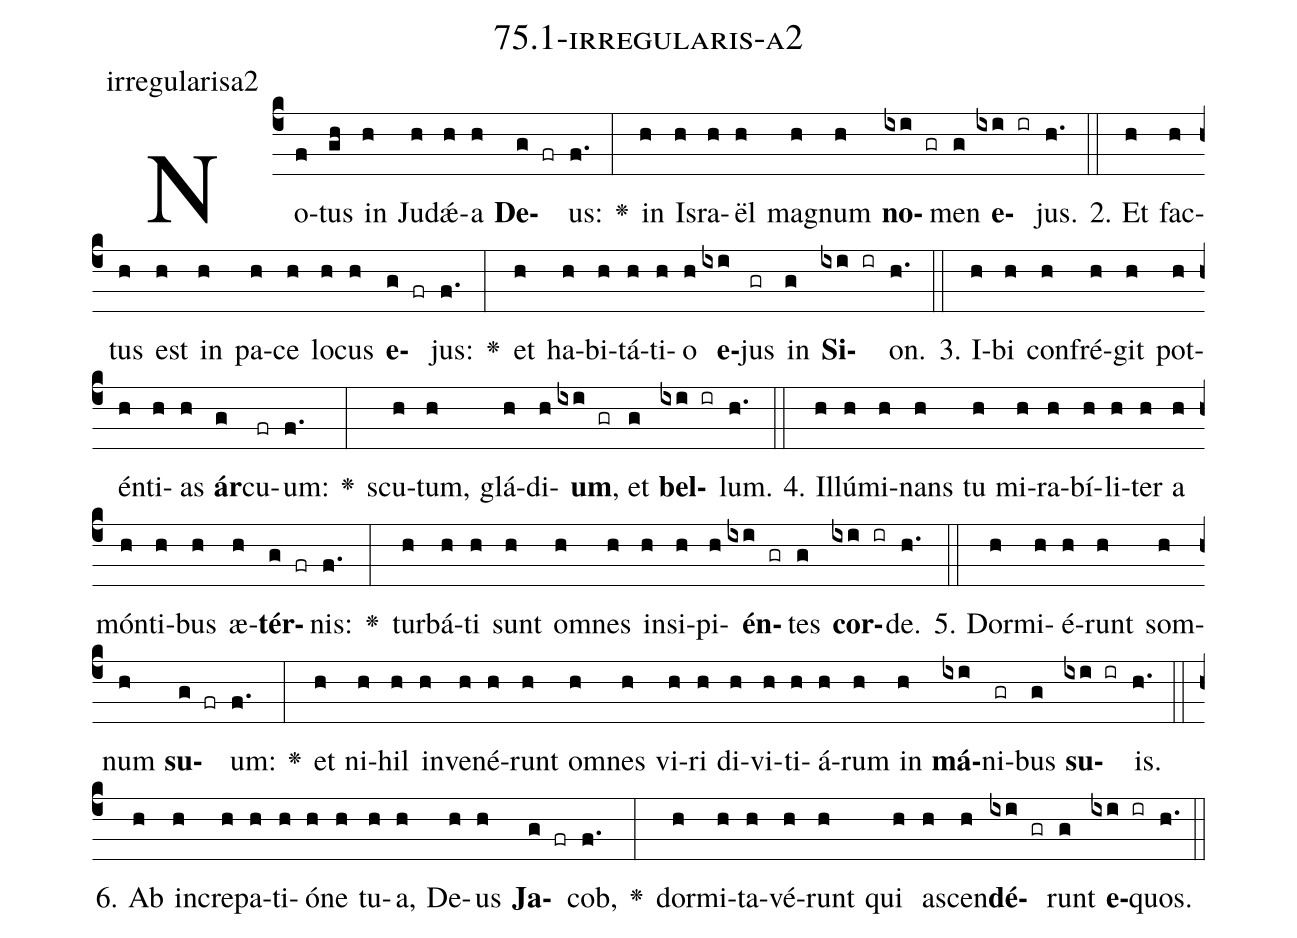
name: 75.1-irregularis-a2;
annotation: irregularisa2;
%%
(c4)No(f)tus(gh) in(h) Ju(h)dǽ(h)a(h) <b>De</b>(g fr)us:(f.) <v>\greheightstar</v>(:) in(h) Is(h)ra(h)ël(h) ma(h)gnum(h) <b>no</b>(ixi gr)men(g) <b>e</b>(ixi ir)jus.(h.) (::)
2. Et(h) fac(h)tus(h) est(h) in(h) pa(h)ce(h) lo(h)cus(h) <b>e</b>(g fr)jus:(f.) <v>\greheightstar</v>(:) et(h) ha(h)bi(h)tá(h)ti(h)o(h) <b>e</b>(ixi)jus(gr) in(g) <b>Si</b>(ixi ir)on.(h.) (::)
3. I(h)bi(h) con(h)fré(h)git(h) pot(h)én(h)ti(h)as(h) <b>ár</b>(g)cu(fr)um:(f.) <v>\greheightstar</v>(:) scu(h)tum,(h) glá(h)di(h)<b>um</b>,(ixi gr) et(g) <b>bel</b>(ixi ir)lum.(h.) (::)
4. Il(h)lú(h)mi(h)nans(h) tu(h) mi(h)ra(h)bí(h)li(h)ter(h) a(h) món(h)ti(h)bus(h) æ(h)<b>tér</b>(g fr)nis:(f.) <v>\greheightstar</v>(:) tur(h)bá(h)ti(h) sunt(h) om(h)nes(h) in(h)si(h)pi(h)<b>én</b>(ixi gr)tes(g) <b>cor</b>(ixi ir)de.(h.) (::)
5. Dor(h)mi(h)é(h)runt(h) som(h)num(h) <b>su</b>(g fr)um:(f.) <v>\greheightstar</v>(:) et(h) ni(h)hil(h) in(h)ve(h)né(h)runt(h) om(h)nes(h) vi(h)ri(h) di(h)vi(h)ti(h)á(h)rum(h) in(h) <b>má</b>(ixi)ni(gr)bus(g) <b>su</b>(ixi ir)is.(h.) (::)
6. Ab(h) in(h)cre(h)pa(h)ti(h)ó(h)ne(h) tu(h)a,(h) De(h)us(h) <b>Ja</b>(g fr)cob,(f.) <v>\greheightstar</v>(:) dor(h)mi(h)ta(h)vé(h)runt(h) qui(h) a(h)scen(h)<b>dé</b>(ixi gr)runt(g) <b>e</b>(ixi ir)quos.(h.) (::)
